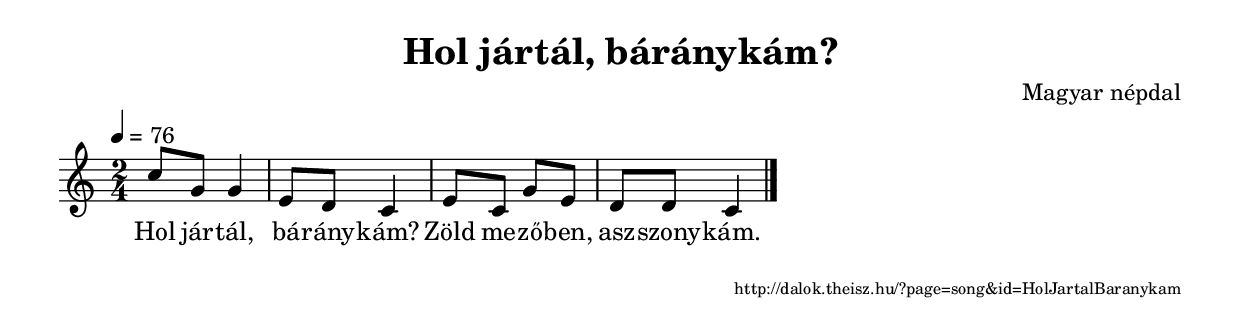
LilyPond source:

\version "2.10.33"


\header {
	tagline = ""	title = "Hol jártál, báránykám?"
	composer = "Magyar népdal"
}

VoiceA = { \key c \major \override Staff.TimeSignature #'style = #'()  \time 2/4 \tempo 4=76
	\relative f' { c'8 g g4 e8 d c4 e8 c g' e d d c4 \bar "|."
	}
}
SplitLyricsA = \lyricmode { 
Hol jár -- tál, bá -- rány -- kám? Zöld me -- ző -- ben, asz -- szony -- kám.
}
\score {
	<<
		\context Voice = songStaff { \VoiceA }
		\lyricsto "songStaff" \new Lyrics \SplitLyricsA
	>>
	\layout {
		indent = #0
	}
}

\score {
	<<
		\context Voice = songStaff { \VoiceA }
	>>
	\midi {
	}
}

\markup { \fill-line { \hspace #1 \super http://dalok.theisz.hu/?page=song&id=HolJartalBaranykam } }

\paper {
}
